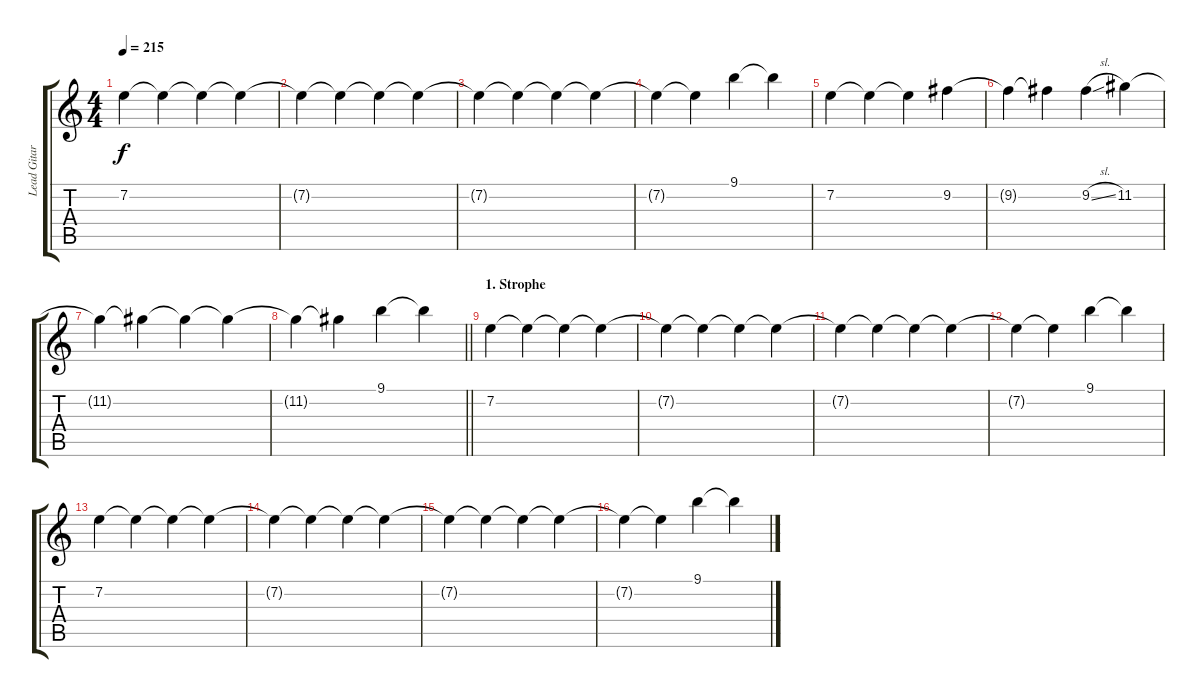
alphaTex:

\track ("Lead Gitarre" "Lead Gitar") {instrument overdrivenguitar}
\staff {score tabs}
\tuning (D4 A3 F3 C3 G2 C2) {hide}
\ts (4 4)
\tempo 215
\clef g2
\ks c
7.2.4{dy f} 7.2{t}.4 7.2{t}.4 7.2{t}.4 |
7.2{t}.4 7.2{t}.4 7.2{t}.4 7.2{t}.4 |
7.2{t}.4 7.2{t}.4 7.2{t}.4 7.2{t}.4 |
7.2{t}.4 7.2{t}.4 9.1.4 9.1{t}.4 |
7.2.4 7.2{t}.4 7.2{t}.4 9.2.4 |
9.2{t}.4 9.2{t}.4 9.2{sl}.4 11.2.4 |
11.2{t}.4 11.2{t}.4 11.2{t}.4 11.2{t}.4 |
\barLineRight lightlight
11.2{t}.4 11.2{t}.4 9.1.4 9.1{t}.4 |
\section ("" "1. Strophe")
7.2.4 7.2{t}.4 7.2{t}.4 7.2{t}.4 |
7.2{t}.4 7.2{t}.4 7.2{t}.4 7.2{t}.4 |
7.2{t}.4 7.2{t}.4 7.2{t}.4 7.2{t}.4 |
7.2{t}.4 7.2{t}.4 9.1.4 9.1{t}.4 |
7.2.4 7.2{t}.4 7.2{t}.4 7.2{t}.4 |
7.2{t}.4 7.2{t}.4 7.2{t}.4 7.2{t}.4 |
7.2{t}.4 7.2{t}.4 7.2{t}.4 7.2{t}.4 |
7.2{t}.4 7.2{t}.4 9.1.4 9.1{t}.4
